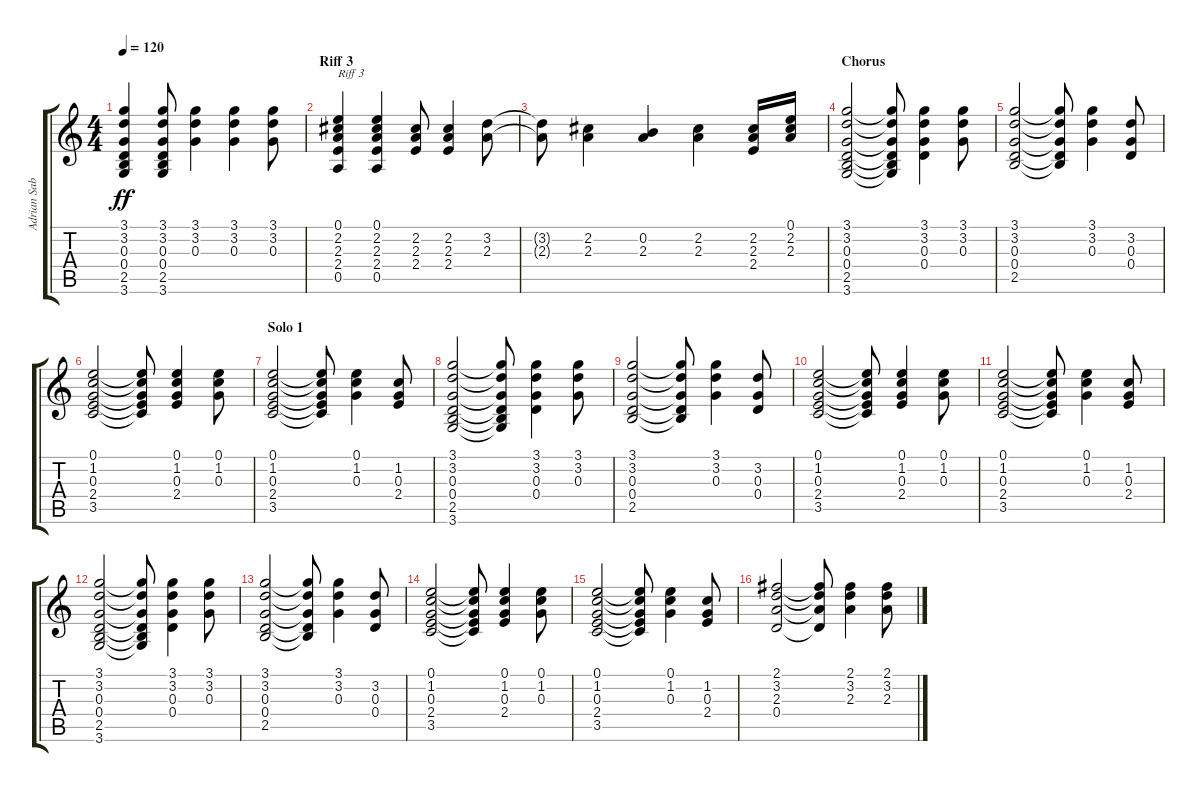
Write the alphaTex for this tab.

\track ("Adrian Sabbath" "Adrian Sab") {instrument acousticguitarsteel}
\staff {score tabs}
\tuning (E4 B3 G3 D3 A2 E2) {hide}
\ts (4 4)
\tempo 120
\clef g2
\ks c
(3.1 3.2 0.3 0.4 2.5 3.6).4{dy ff} (3.1 3.2 0.3 0.4 2.5 3.6).8 (3.1 3.2 0.3).4 (3.1 3.2 0.3).4 (3.1 3.2 0.3).8 |
\section ("" "Riff 3")
(0.1 2.2 2.3 2.4 0.5).4{txt "Riff 3"} (0.1 2.2 2.3 2.4 0.5).4 (2.2 2.3 2.4).8 (2.2 2.3 2.4).4 (3.2 2.3).8 |
(3.2{t} 2.3{t}).8 (2.2 2.3).4 (0.2 2.3).4 (2.2 2.3).4 (2.2 2.3 2.4).16 (0.1 2.2 2.3).16 |
\section ("" "Chorus")
(3.1 3.2 0.3 0.4 2.5 3.6).2 (3.1{t} 3.2{t} 0.3{t} 0.4{t} 2.5{t} 3.6{t}).8 (3.1 3.2 0.3 0.4).4 (3.1 3.2 0.3).8 |
(3.1 3.2 0.3 0.4 2.5).2 (3.1{t} 3.2{t} 0.3{t} 0.4{t} 2.5{t}).8 (3.1 3.2 0.3).4 (3.2 0.3 0.4).8 |
(0.1 1.2 0.3 2.4 3.5).2 (0.1{t} 1.2{t} 0.3{t} 2.4{t} 3.5{t}).8 (0.1 1.2 0.3 2.4).4 (0.1 1.2 0.3).8 |
\section ("" "Solo 1")
(0.1 1.2 0.3 2.4 3.5).2 (0.1{t} 1.2{t} 0.3{t} 2.4{t} 3.5{t}).8 (0.1 1.2 0.3).4 (1.2 0.3 2.4).8 |
(3.1 3.2 0.3 0.4 2.5 3.6).2 (3.1{t} 3.2{t} 0.3{t} 0.4{t} 2.5{t} 3.6{t}).8 (3.1 3.2 0.3 0.4).4 (3.1 3.2 0.3).8 |
(3.1 3.2 0.3 0.4 2.5).2 (3.1{t} 3.2{t} 0.3{t} 0.4{t} 2.5{t}).8 (3.1 3.2 0.3).4 (3.2 0.3 0.4).8 |
(0.1 1.2 0.3 2.4 3.5).2 (0.1{t} 1.2{t} 0.3{t} 2.4{t} 3.5{t}).8 (0.1 1.2 0.3 2.4).4 (0.1 1.2 0.3).8 |
(0.1 1.2 0.3 2.4 3.5).2 (0.1{t} 1.2{t} 0.3{t} 2.4{t} 3.5{t}).8 (0.1 1.2 0.3).4 (1.2 0.3 2.4).8 |
(3.1 3.2 0.3 0.4 2.5 3.6).2 (3.1{t} 3.2{t} 0.3{t} 0.4{t} 2.5{t} 3.6{t}).8 (3.1 3.2 0.3 0.4).4 (3.1 3.2 0.3).8 |
(3.1 3.2 0.3 0.4 2.5).2 (3.1{t} 3.2{t} 0.3{t} 0.4{t} 2.5{t}).8 (3.1 3.2 0.3).4 (3.2 0.3 0.4).8 |
(0.1 1.2 0.3 2.4 3.5).2 (0.1{t} 1.2{t} 0.3{t} 2.4{t} 3.5{t}).8 (0.1 1.2 0.3 2.4).4 (0.1 1.2 0.3).8 |
(0.1 1.2 0.3 2.4 3.5).2 (0.1{t} 1.2{t} 0.3{t} 2.4{t} 3.5{t}).8 (0.1 1.2 0.3).4 (1.2 0.3 2.4).8 |
(2.1 3.2 2.3 0.4).2 (2.1{t} 3.2{t} 2.3{t} 0.4{t}).8 (2.1 3.2 2.3).4 (2.1 3.2 2.3).8
